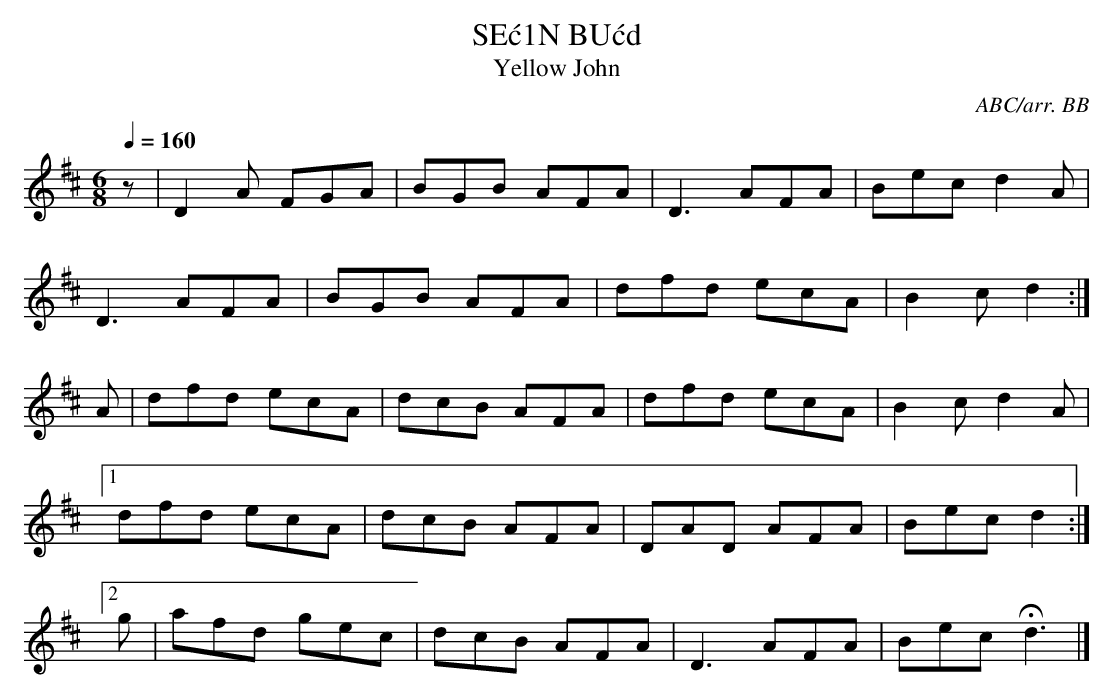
X:1
T:SE\'c1N BU\'cd
T:Yellow John
C:ABC/arr. BB
M:6/8
L:1/8
Q:1/4=160
K:D
z|D2A FGA|BGB AFA|D3 AFA|Bec d2A|
D3 AFA|BGB AFA|dfd ecA|B2c d2 :|
A|dfd ecA|dcB AFA|dfd ecA|B2c d2A|
[1 dfd ecA|dcB AFA|DAD AFA|Bec d2 :|
[2 g|afd gec|dcB AFA|D3 AFA|Bec Hd3 |]
